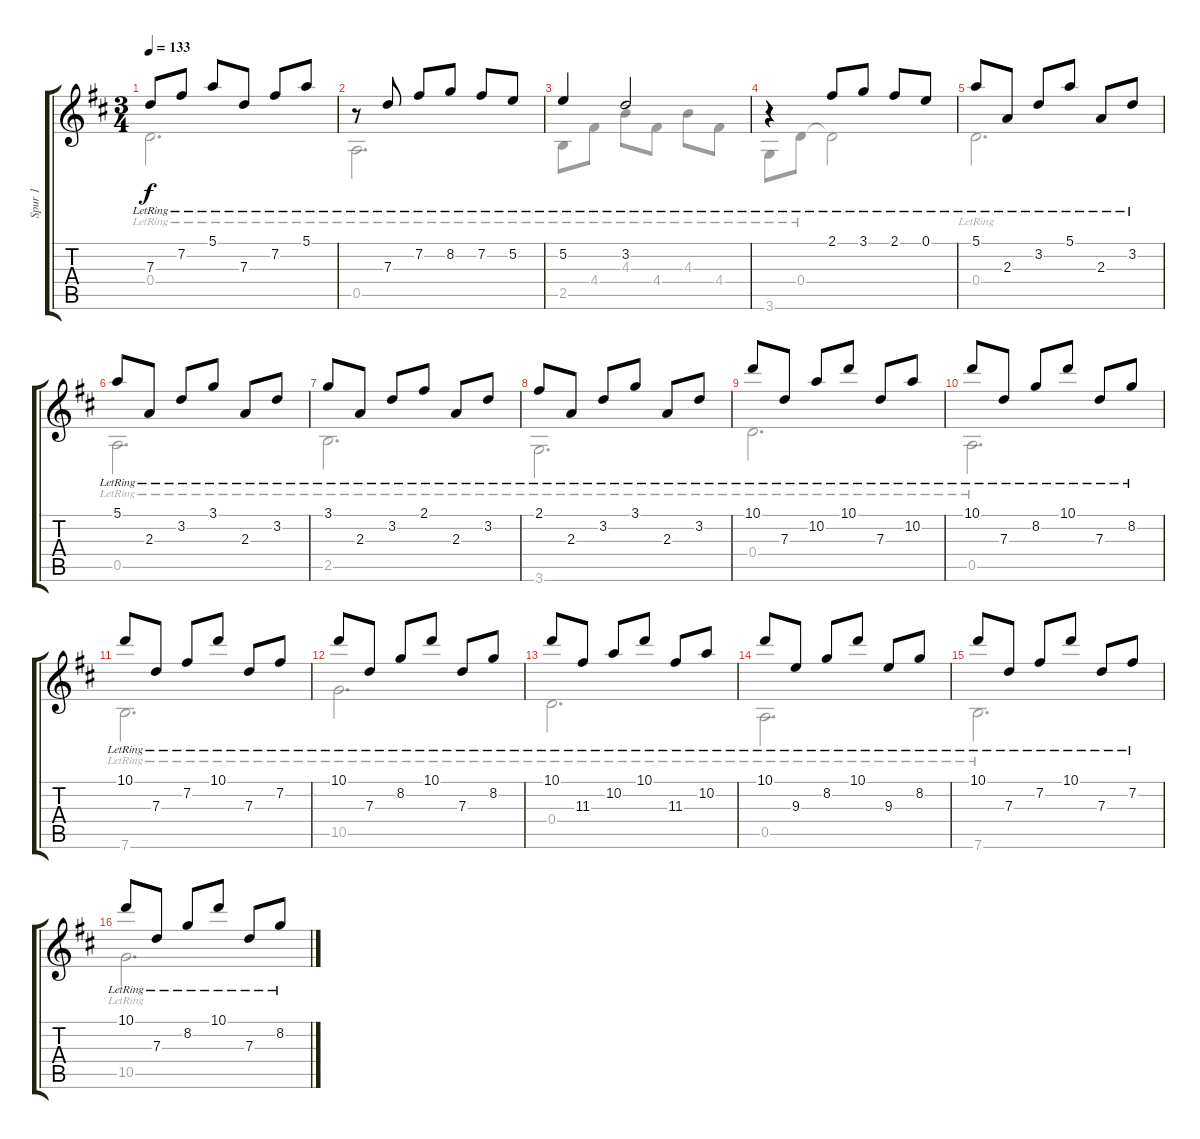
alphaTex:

\track ("Spur 1" "Spur 1") {instrument acousticguitarnylon}
\staff {score tabs}
\tuning (E4 B3 G3 D3 A2 E2) {hide}
\voice
\ts (3 4)
\tempo 133
\clef g2
\ks d
7.3{lr}.8{dy f} 7.2{lr}.8 5.1{lr}.8 7.3{lr}.8 7.2{lr}.8 5.1{lr}.8 |
r.8 7.3{lr}.8 7.2{lr}.8 8.2{lr}.8 7.2{lr}.8 5.2{lr}.8 |
5.2{lr}.4 3.2{lr}.2 |
r.4 2.1{lr}.8 3.1{lr}.8 2.1{lr}.8 0.1{lr}.8 |
5.1{lr}.8 2.3{lr}.8 3.2{lr}.8 5.1{lr}.8 2.3{lr}.8 3.2{lr}.8 |
5.1{lr}.8 2.3{lr}.8 3.2{lr}.8 3.1{lr}.8 2.3{lr}.8 3.2{lr}.8 |
3.1{lr}.8 2.3{lr}.8 3.2{lr}.8 2.1{lr}.8 2.3{lr}.8 3.2{lr}.8 |
2.1{lr}.8 2.3{lr}.8 3.2{lr}.8 3.1{lr}.8 2.3{lr}.8 3.2{lr}.8 |
10.1{lr}.8 7.3{lr}.8 10.2{lr}.8 10.1{lr}.8 7.3{lr}.8 10.2{lr}.8 |
10.1{lr}.8 7.3{lr}.8 8.2{lr}.8 10.1{lr}.8 7.3{lr}.8 8.2{lr}.8 |
10.1{lr}.8 7.3{lr}.8 7.2{lr}.8 10.1{lr}.8 7.3{lr}.8 7.2{lr}.8 |
10.1{lr}.8 7.3{lr}.8 8.2{lr}.8 10.1{lr}.8 7.3{lr}.8 8.2{lr}.8 |
10.1{lr}.8 11.3{lr}.8 10.2{lr}.8 10.1{lr}.8 11.3{lr}.8 10.2{lr}.8 |
10.1{lr}.8 9.3{lr}.8 8.2{lr}.8 10.1{lr}.8 9.3{lr}.8 8.2{lr}.8 |
10.1{lr}.8 7.3{lr}.8 7.2{lr}.8 10.1{lr}.8 7.3{lr}.8 7.2{lr}.8 |
10.1{lr}.8 7.3{lr}.8 8.2{lr}.8 10.1{lr}.8 7.3{lr}.8 8.2{lr}.8
\voice
\clef g2
\ottava regular
\simile none
\ks d
0.4{lr}.2{d dy f} |
0.5{lr}.2{d} |
2.5{lr}.8 4.4{lr}.8 4.3{lr}.8 4.4{lr}.8 4.3{lr}.8 4.4{lr}.8 |
3.6{lr}.8 0.4{lr}.8 0.4{t}.2 |
0.4{lr}.2{d} |
0.5{lr}.2{d} |
2.5{lr}.2{d} |
3.6{lr}.2{d} |
0.4{lr}.2{d} |
0.5{lr}.2{d} |
7.6{lr}.2{d} |
10.5{lr}.2{d} |
0.4{lr}.2{d} |
0.5{lr}.2{d} |
7.6{lr}.2{d} |
10.5{lr}.2{d}
